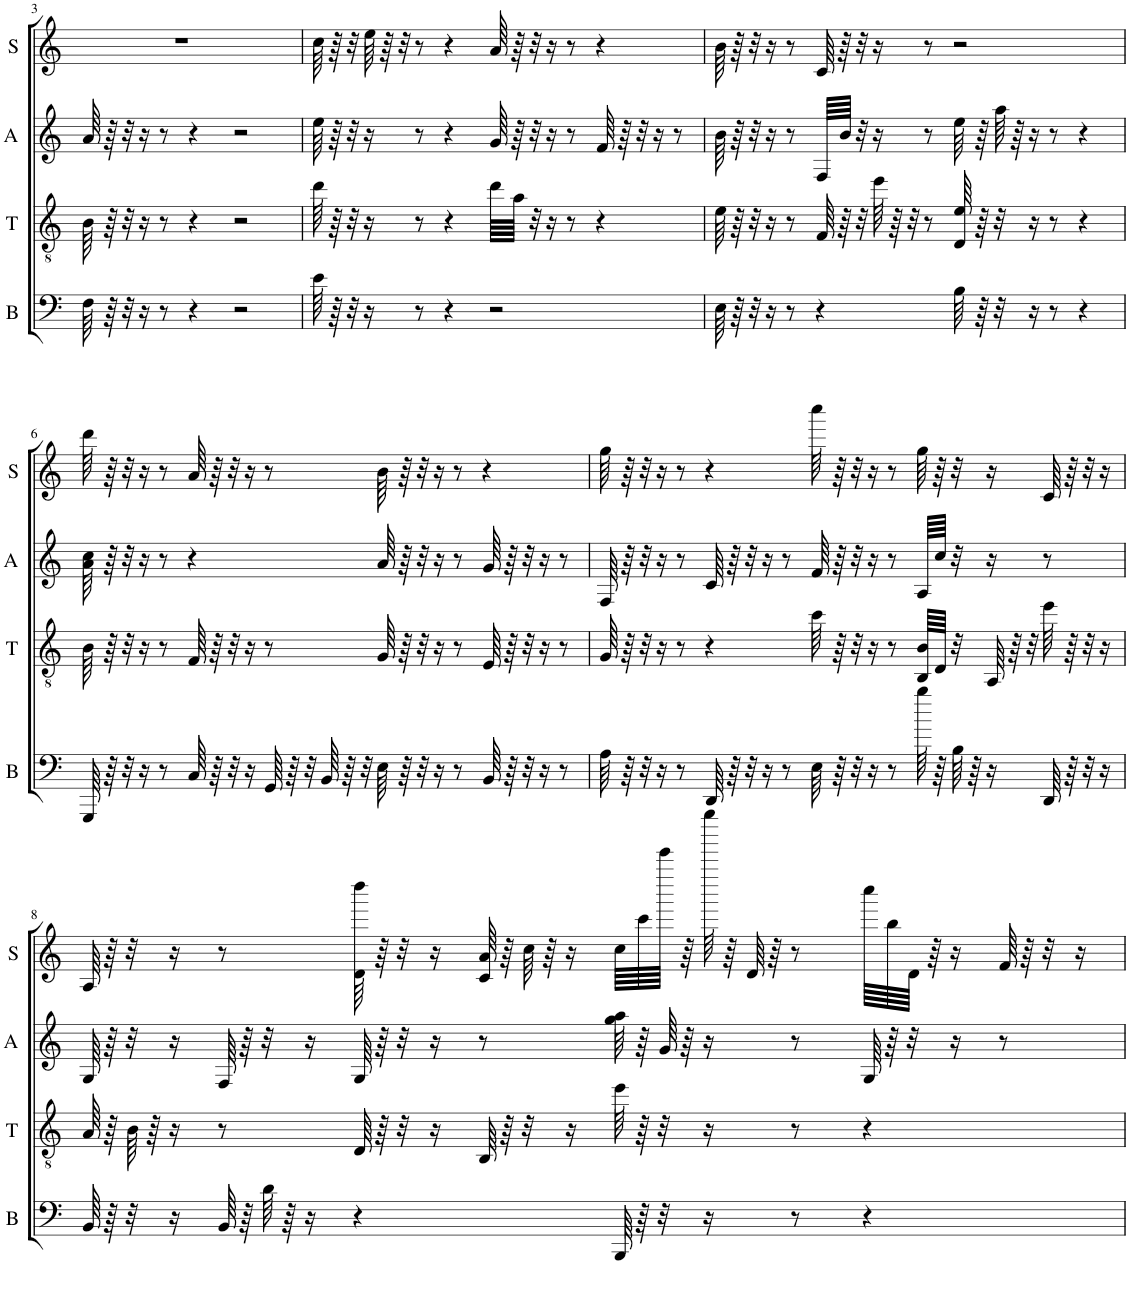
**kern	**kern	**kern	**kern
*part4	*part3	*part2	*part1
*staff4	*staff3	*staff2	*staff1
*I"Bass	*I"Tenor	*I"Alto	*I"Soprano
*I'B	*I'T	*I'A	*I'S
!!LO:PB:g=z
*clefF4	*clefGv2	*clefG2	*clefG2
*k[]	*k[]	*k[]	*k[]
*M4/4	*M4/4	*M4/4	*M4/4
=3	=3	=3	=3
64F\	64B\	64a/	1r
64r	64r	64r	.
32r	32r	32r	.
16r	16r	16r	.
8r	8r	8r	.
4r	4r	4r	.
2r	2r	2r	.
=4	=4	=4	=4
64e\	64dd\	64ee\	64cc\
64r	64r	64r	64r
32r	32r	32r	32r
16r	16r	16r	64ee\
.	.	.	64r
.	.	.	32r
8r	8r	8r	8r
4r	4r	4r	4r
2r	64dd\LLLL	64g/	64a/
.	64a\JJJJ	64r	64r
.	32r	32r	32r
.	16r	16r	16r
.	8r	8r	8r
.	4r	64f/	4r
.	.	64r	.
.	.	32r	.
.	.	16r	.
.	.	8r	.
=5	=5	=5	=5
64E\	64e\	64b\	64b\
64r	64r	64r	64r
32r	32r	32r	32r
16r	16r	16r	16r
8r	8r	8r	8r
4r	64F/	64F/LLLL	64c/
.	64r	64b/JJJJ	64r
.	32r	32r	32r
.	64ee\	16r	16r
.	64r	.	.
.	32r	.	.
.	8r	8r	8r
64B\	64D/ 64e/	64ee\	2r
64r	64r	64r	.
32r	32r	64aa\	.
.	.	64r	.
16r	16r	16r	.
8r	8r	8r	.
4r	4r	4r	.
!!LO:LB:g=z
=6	=6	=6	=6
64GGG/	64B\	64a\ 64cc\	64ddd\
64r	64r	64r	64r
32r	32r	32r	32r
16r	16r	16r	16r
8r	8r	8r	8r
64C/	64F/	4r	64a/
64r	64r	.	64r
32r	32r	.	32r
16r	16r	.	16r
64GG/	8r	.	8r
64r	.	.	.
32r	.	.	.
64BB/	.	.	.
64r	.	.	.
32r	.	.	.
64E\	64G/	64a/	64b\
64r	64r	64r	64r
32r	32r	32r	32r
16r	16r	16r	16r
8r	8r	8r	8r
64BB/	64E/	64g/	4r
64r	64r	64r	.
32r	32r	32r	.
16r	16r	16r	.
8r	8r	8r	.
=7	=7	=7	=7
64A\	64G/	64F/	64gg\
64r	64r	64r	64r
32r	32r	32r	32r
16r	16r	16r	16r
8r	8r	8r	8r
64DD/	4r	64c/	4r
64r	.	64r	.
32r	.	32r	.
16r	.	16r	.
8r	.	8r	.
64E\	64cc\	64f/	64cccc\
64r	64r	64r	64r
32r	32r	32r	32r
16r	16r	16r	16r
8r	8r	8r	8r
64bb\	64BB/ 64B/LLLL	64A/LLLL	64gg\
64r	64D/JJJJ	64cc/JJJJ	64r
64B\	32r	32r	32r
64r	.	.	.
16r	64AA/	16r	16r
.	64r	.	.
.	32r	.	.
64DD/	64ee\	8r	64c/
64r	64r	.	64r
32r	32r	.	32r
16r	16r	.	16r
!!LO:LB:g=z
=8	=8	=8	=8
64BB/	64A/	64G/	64A/
64r	64r	64r	64r
32r	64B\	32r	32r
.	64r	.	.
16r	16r	16r	16r
64BB/	8r	64F/	8r
64r	.	64r	.
64d\	.	32r	.
64r	.	.	.
16r	.	16r	.
4r	64D/	64G/	64d\ 64dddd\
.	64r	64r	64r
.	32r	32r	32r
.	16r	16r	16r
.	64BB/	8r	64c/ 64a/
.	64r	.	64r
.	32r	.	64cc\
.	.	.	64r
.	16r	.	16r
64BBB/	64ee\	64gg\ 64aa\	64cc\LLLL
64r	64r	64r	64ccc\
32r	32r	64g/	64eeeee\JJJJ
.	.	64r	64r
16r	16r	16r	64gggggg\
.	.	.	64r
.	.	.	64d/
.	.	.	64r
8r	8r	8r	8r
4r	4r	64G/	64cccc\LLLL
.	.	64r	64bb\
.	.	32r	64d\JJJJ
.	.	.	64r
.	.	16r	16r
.	.	8r	64f/
.	.	.	64r
.	.	.	32r
.	.	.	16r
=	=	=	=
*-	*-	*-	*-
